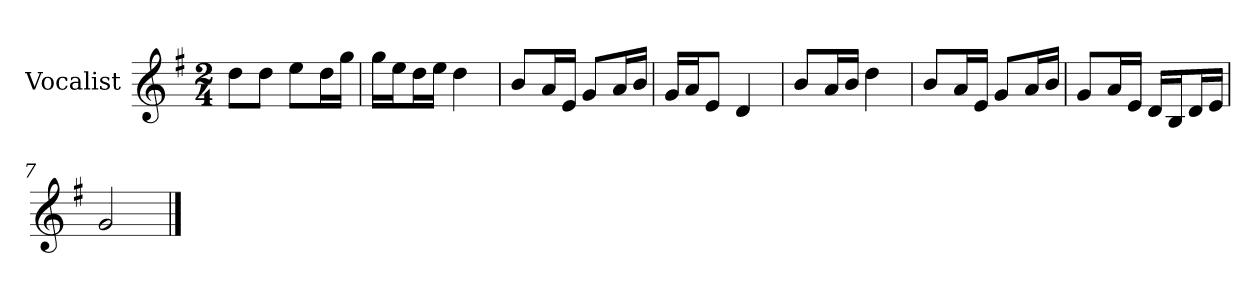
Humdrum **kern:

**kern
*part1
*staff1
*I"Vocalist
*k[f#]
*G:
*M2/4
=
8ddL
8ddJ
8eeL
16ddL
16ggJJ
=1
16ggLL
16eeJ
16ddL
16eeJJ
4dd
=2
8bL
16aL
16eJJ
8gL
16aL
16bJJ
=3
16gLL
16aJ
8eJ
4d
=4
8bL
16aL
16bJJ
4dd
=5
8bL
16aL
16eJJ
8gL
16aL
16bJJ
=6
8gL
16aL
16eJJ
16dLL
16BJ
16dL
16eJJ
=7
2g
==
*-
